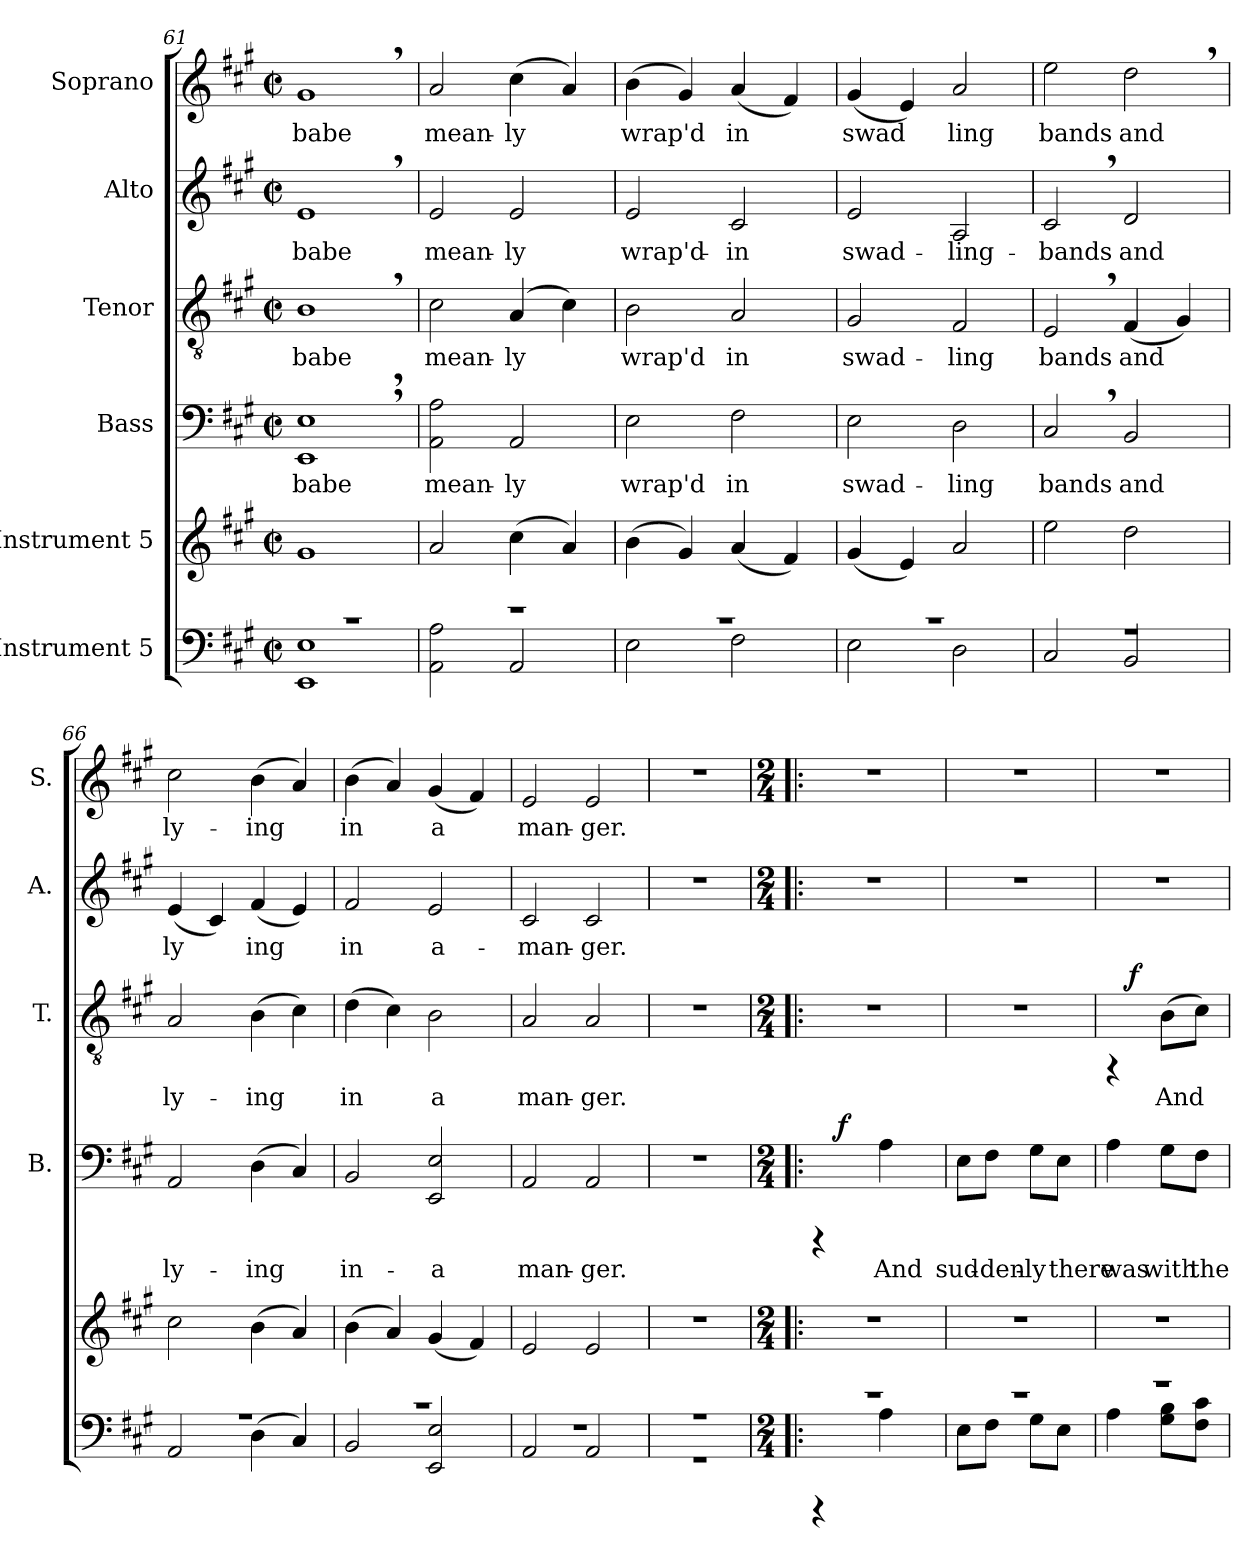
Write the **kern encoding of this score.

**kern	**kern	**kern	**text	**dynam	**kern	**text	**dynam	**kern	**text	**kern	**text
*part6	*part5	*part4	*part4	*part4	*part3	*part3	*part3	*part2	*part2	*part1	*part1
*staff6	*staff5	*staff4	*staff4	*staff4	*staff3	*staff3	*staff3	*staff2	*staff2	*staff1	*staff1
*I"Instrument 5	*I"Instrument 5	*I"Bass	*	*	*I"Tenor	*	*	*I"Alto	*	*I"Soprano	*
*	*	*I'B.	*	*	*I'T.	*	*	*I'A.	*	*I'S.	*
*clefF4	*clefG2	*clefF4	*	*	*clefGv2	*	*	*clefG2	*	*clefG2	*
*k[f#c#g#]	*k[f#c#g#]	*k[f#c#g#]	*	*	*k[f#c#g#]	*	*	*k[f#c#g#]	*	*k[f#c#g#]	*
*A:	*A:	*A:	*	*	*A:	*	*	*A:	*	*A:	*
*M2/2	*M2/2	*M2/2	*	*	*M2/2	*	*	*M2/2	*	*M2/2	*
*met(c|)	*met(c|)	*met(c|)	*	*	*met(c|)	*	*	*met(c|)	*	*met(c|)	*
=61	=61	=61	=61	=61	=61	=61	=61	=61	=61	=61	=61
*^	*	*	*	*	*	*	*	*	*	*	*
!	!	!	!	!LO:LY:b:cj	!	!	!LO:LY:b:cj	!	!	!LO:LY:b:cj	!	!LO:LY:b:cj
1r	1E 1EE	1g#	1E,> 1EE,>	-babe	.	1B,>	babe	.	1e,>	babe	1g#,>	babe
=62	=62	=62	=62	=62	=62	=62	=62	=62	=62	=62	=62	=62
!	!	!	!	!LO:LY:b:cj	!	!	!LO:LY:b:cj	!	!	!LO:LY:b:cj	!	!LO:LY:b:cj
1r	2AA\ 2A\	2a/	2A\ 2AA\	mean-	.	2c#\	mean-	.	2e/	mean-	2a/	mean-
!	!	!	!	!LO:LY:b:cj	!	!	!LO:LY:b:cj	!	!	!LO:LY:b:cj	!	!LO:LY:b:cj
.	2AA/	(>4cc#\	2AA/	-ly	.	(>4A/	-ly	.	2e/	-ly	(>4cc#\	-ly
!	!	!	!	!	!	!	!LO:LY:b:cj	!	!	!	!	!LO:LY:b:cj
.	.	4a/)	.	.	.	4c#\)	.	.	.	.	4a/)	.
=63	=63	=63	=63	=63	=63	=63	=63	=63	=63	=63	=63	=63
!	!	!	!	!LO:LY:b:cj	!	!	!LO:LY:b:cj	!	!	!LO:LY:b:cj	!	!LO:LY:b:cj
1r	2E\	(>4b\	2E\	wrap'd	.	2B\	wrap'd	.	2e/	wrap'd-	(>4b\	wrap'd
!	!	!	!	!	!	!	!	!	!	!	!	!LO:LY:b:cj
.	.	4g#/)	.	.	.	.	.	.	.	.	4g#/)	.
!	!	!	!	!LO:LY:b:cj	!	!	!LO:LY:b:cj	!	!	!LO:LY:b:cj	!	!LO:LY:b:cj
.	2F#\	(<4a/	2F#\	in	.	2A/	in	.	2c#/	-in	(<4a/	in
!	!	!	!	!	!	!	!	!	!	!	!	!LO:LY:b:cj
.	.	4f#/)	.	.	.	.	.	.	.	.	4f#/)	.
=64	=64	=64	=64	=64	=64	=64	=64	=64	=64	=64	=64	=64
!	!	!	!	!LO:LY:b:cj	!	!	!LO:LY:b:cj	!	!	!LO:LY:b:cj	!	!LO:LY:b:cj
1r	2E\	(<4g#/	2E\	swad-	.	2G#/	swad-	.	2e/	swad-	(<4g#/	swad-
!	!	!	!	!	!	!	!	!	!	!	!	!LO:LY:b:cj
.	.	4e/)	.	.	.	.	.	.	.	.	4e/)	--
!	!	!	!	!LO:LY:b:cj	!	!	!LO:LY:b:cj	!	!	!LO:LY:b:cj	!	!LO:LY:b:cj
.	2D\	2a/	2D\	-ling	.	2F#/	-ling	.	2A/	-ling-	2a/	-ling
=65	=65	=65	=65	=65	=65	=65	=65	=65	=65	=65	=65	=65
!	!	!	!	!LO:LY:b:cj	!	!	!LO:LY:b:cj	!	!	!LO:LY:b:cj	!	!LO:LY:b:cj
1r	2C#/	2ee\	2C#,>/	bands	.	2E,>/	bands	.	2c#,>/	-bands	2ee\	bands
!	!	!	!	!LO:LY:b:cj	!	!	!LO:LY:b:cj	!	!	!LO:LY:b:cj	!	!LO:LY:b:cj
.	2BB/	2dd\	2BB/	and	.	(<4F#/	and	.	2d/	and	2dd,>\	and
!	!	!	!	!	!	!	!LO:LY:b:cj	!	!	!	!	!
.	.	.	.	.	.	4G#/)	.	.	.	.	.	.
!!LO:PB:g=z
=66	=66	=66	=66	=66	=66	=66	=66	=66	=66	=66	=66	=66
!	!	!	!	!LO:LY:b:cj	!	!	!LO:LY:b:cj	!	!	!LO:LY:b:cj	!	!LO:LY:b:cj
1r	2AA/	2cc#\	2AA/	ly-	.	2A/	ly-	.	(<4e/	ly-	2cc#\	ly-
!	!	!	!	!	!	!	!	!	!	!LO:LY:b:cj	!	!
.	.	.	.	.	.	.	.	.	4c#/)	--	.	.
!	!	!	!	!LO:LY:b:cj	!	!	!LO:LY:b:cj	!	!	!LO:LY:b:cj	!	!LO:LY:b:cj
.	(>4D\	(>4b\	(>4D\	-ing	.	(>4B\	-ing	.	(<4f#/	-ing	(>4b\	-ing
!	!	!	!	!LO:LY:b:cj	!	!	!LO:LY:b:cj	!	!	!LO:LY:b:cj	!	!LO:LY:b:cj
.	4C#/)	4a/)	4C#/)	.	.	4c#\)	.	.	4e/)	.	4a/)	.
=67	=67	=67	=67	=67	=67	=67	=67	=67	=67	=67	=67	=67
!	!	!	!	!LO:LY:b:cj	!	!	!LO:LY:b:cj	!	!	!LO:LY:b:cj	!	!LO:LY:b:cj
1r	2BB/	(>4b\	2BB/	in-	.	(>4d\	in	.	2f#/	in	(>4b\	in
!	!	!	!	!	!	!	!LO:LY:b:cj	!	!	!	!	!LO:LY:b:cj
.	.	4a/)	.	.	.	4c#\)	.	.	.	.	4a/)	.
!	!	!	!	!LO:LY:b:cj	!	!	!LO:LY:b:cj	!	!	!LO:LY:b:cj	!	!LO:LY:b:cj
.	2EE/ 2E/	(<4g#/	2E/ 2EE/	-a	.	2B\	a	.	2e/	a-	(<4g#/	a
!	!	!	!	!	!	!	!	!	!	!	!	!LO:LY:b:cj
.	.	4f#/)	.	.	.	.	.	.	.	.	4f#/)	.
=68	=68	=68	=68	=68	=68	=68	=68	=68	=68	=68	=68	=68
!	!	!	!	!LO:LY:b:cj	!	!	!LO:LY:b:cj	!	!	!LO:LY:b:cj	!	!LO:LY:b:cj
1r	2AA/	2e/	2AA/	man-	.	2A/	man-	.	2c#/	-man-	2e/	man-
!	!	!	!	!LO:LY:b:cj	!	!	!LO:LY:b:cj	!	!	!LO:LY:b:cj	!	!LO:LY:b:cj
.	2AA/	2e/	2AA/	-ger.	.	2A/	-ger.	.	2c#/	-ger.	2e/	-ger.
=69	=69	=69	=69	=69	=69	=69	=69	=69	=69	=69	=69	=69
1r	1r	1r	1r	.	.	1r	.	.	1r	.	1r	.
=70!|:	=70!|:	=70!|:	=70!|:	=70!|:	=70!|:	=70!|:	=70!|:	=70!|:	=70!|:	=70!|:	=70!|:	=70!|:
*M2/4	*	*M2/4	*M2/4	*	*	*M2/4	*	*	*M2/4	*	*M2/4	*
*	*	*	*^	*	*	*	*	*	*	*	*^	*
2r	4rCCC	2r	4rCCC	16ryy	.	.	2r	.	.	2r	.	2r	8..ryy	.
.	.	.	.	64ryy	.	.	.	.	.	.	.	.	.	.
!	!	!	!	!	!	!LO:DY:a	!	!	!	!	!	!	!	!
.	.	.	.	4ryy	.	f	.	.	.	.	.	.	.	.
*	*	*	*	*	*	*	*	*	*	*	*	*MM120	*	*
.	.	.	.	.	.	.	.	.	.	.	.	.	4ryy	.
!	!	!	!	!	!LO:LY:b:cj	!	!	!	!	!	!	!	!	!
.	4A\	.	4A\	.	And	.	.	.	.	.	.	.	.	.
.	.	.	.	8ryy	.	.	.	.	.	.	.	.	.	.
.	.	.	.	32.ryy	.	.	.	.	.	.	.	.	.	.
.	.	.	.	.	.	.	.	.	.	.	.	.	32ryy	.
=71	=71	=71	=71	=71	=71	=71	=71	=71	=71	=71	=71	=71	=71	=71
!	!	!	!	!	!LO:LY:b:cj	!	!	!	!	!	!	!	!	!
*	*	*	*v	*v	*	*	*	*	*	*	*	*v	*v	*
2r	8E\L	2r	8E\L	sud-	.	2r	.	.	2r	.	2r	.
!	!	!	!	!LO:LY:b:cj	!	!	!	!	!	!	!	!
.	8F#\J	.	8F#\J	-den-	.	.	.	.	.	.	.	.
!	!	!	!	!LO:LY:b:cj	!	!	!	!	!	!	!	!
.	8G#\L	.	8G#\L	-ly	.	.	.	.	.	.	.	.
!	!	!	!	!LO:LY:b:cj	!	!	!	!	!	!	!	!
.	8E\J	.	8E\J	there	.	.	.	.	.	.	.	.
=72	=72	=72	=72	=72	=72	=72	=72	=72	=72	=72	=72	=72
!	!	!	!	!LO:LY:b:cj	!	!	!	!	!	!	!	!
*	*	*	*	*	*	*^	*	*	*	*	*	*
2r	4A\	2r	4A\	was	.	4rFF	16.ryy	.	.	2r	.	2r	.
!	!	!	!	!	!	!	!	!	!LO:DY:a	!	!	!	!
.	.	.	.	.	.	.	4ryy	.	f	.	.	.	.
!	!	!	!	!LO:LY:b:cj	!	!	!	!LO:LY:b:cj	!	!	!	!	!
.	8G#\ 8B\L	.	8G#\L	with	.	(>8B\L	.	And	.	.	.	.	.
.	.	.	.	.	.	.	8ryy	.	.	.	.	.	.
!	!	!	!	!LO:LY:b:cj	!	!	!	!LO:LY:b:cj	!	!	!	!	!
.	8F#\ 8c#\J	.	8F#\J	the	.	8c#\J)	.	.	.	.	.	.	.
.	.	.	.	.	.	.	32ryy	.	.	.	.	.	.
*v	*v	*	*	*	*	*v	*v	*	*	*	*	*	*
=	=	=	=	=	=	=	=	=	=	=	=
*-	*-	*-	*-	*-	*-	*-	*-	*-	*-	*-	*-
